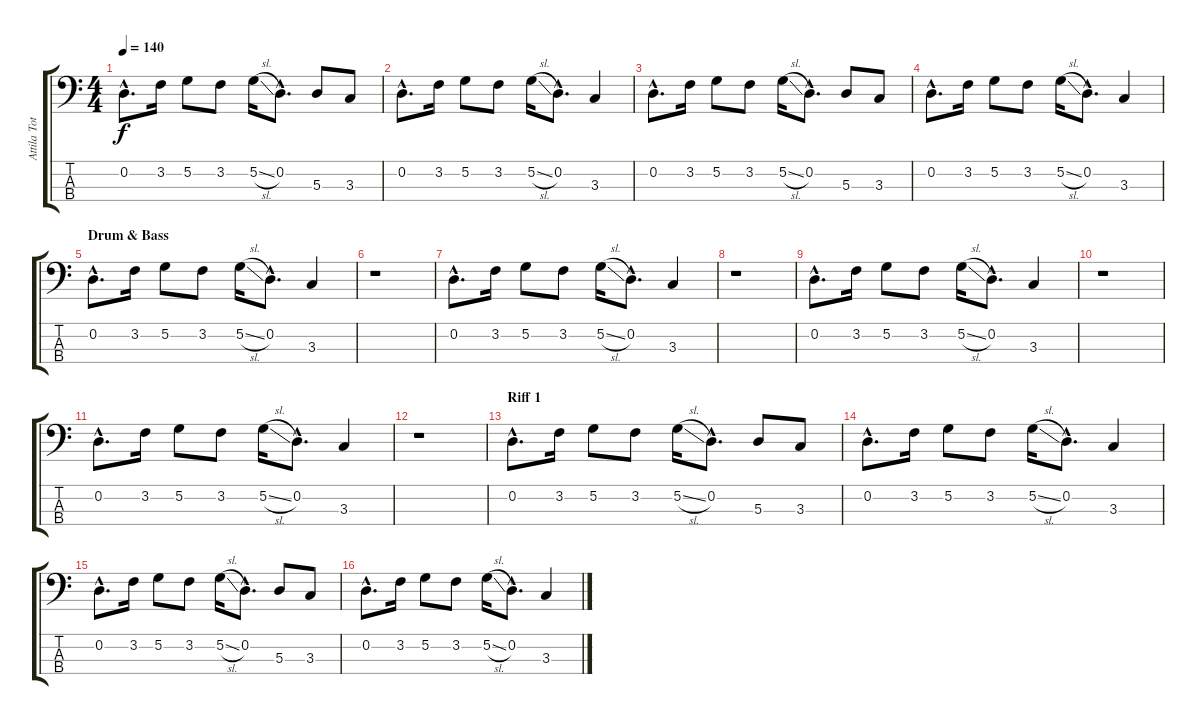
\track ("Attila Toth" "Attila Tot") {instrument electricbasspick}
\staff {score tabs}
\tuning (G2 D2 A1 E1) {hide}
\ts (4 4)
\tempo 140
\clef f4
\ks c
0.2{hac}.8{d dy f} 3.2.16 5.2.8 3.2.8 5.2{sl}.16 0.2{hac}.8{d} 5.3.8 3.3.8 |
0.2{hac}.8{d} 3.2.16 5.2.8 3.2.8 5.2{sl}.16 0.2{hac}.8{d} 3.3.4 |
0.2{hac}.8{d} 3.2.16 5.2.8 3.2.8 5.2{sl}.16 0.2{hac}.8{d} 5.3.8 3.3.8 |
0.2{hac}.8{d} 3.2.16 5.2.8 3.2.8 5.2{sl}.16 0.2{hac}.8{d} 3.3.4 |
\section ("" "Drum & Bass")
0.2{hac}.8{d} 3.2.16 5.2.8 3.2.8 5.2{sl}.16 0.2{hac}.8{d} 3.3.4 |
r.1 |
0.2{hac}.8{d} 3.2.16 5.2.8 3.2.8 5.2{sl}.16 0.2{hac}.8{d} 3.3.4 |
r.1 |
0.2{hac}.8{d} 3.2.16 5.2.8 3.2.8 5.2{sl}.16 0.2{hac}.8{d} 3.3.4 |
r.1 |
0.2{hac}.8{d} 3.2.16 5.2.8 3.2.8 5.2{sl}.16 0.2{hac}.8{d} 3.3.4 |
r.1 |
\section ("" "Riff 1")
0.2{hac}.8{d} 3.2.16 5.2.8 3.2.8 5.2{sl}.16 0.2{hac}.8{d} 5.3.8 3.3.8 |
0.2{hac}.8{d} 3.2.16 5.2.8 3.2.8 5.2{sl}.16 0.2{hac}.8{d} 3.3.4 |
0.2{hac}.8{d} 3.2.16 5.2.8 3.2.8 5.2{sl}.16 0.2{hac}.8{d} 5.3.8 3.3.8 |
0.2{hac}.8{d} 3.2.16 5.2.8 3.2.8 5.2{sl}.16 0.2{hac}.8{d} 3.3.4
